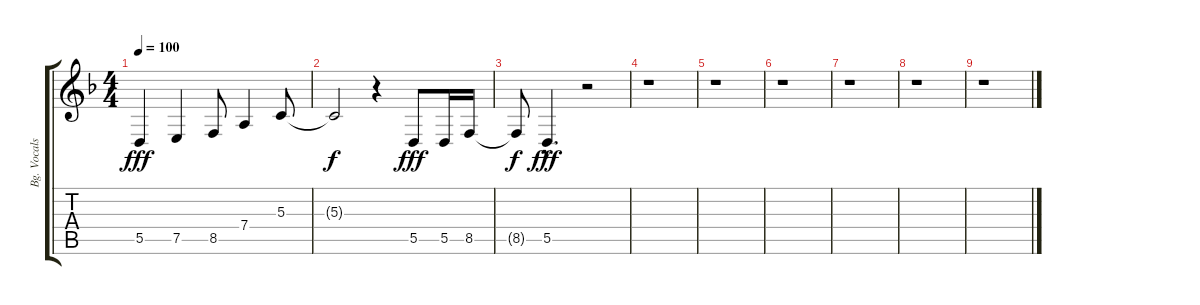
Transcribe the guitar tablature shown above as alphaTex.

\track ("Bg. Vocals" "Bg. Vocals") {instrument lead6voice}
\staff {score tabs}
\tuning (E4 B3 G3 D3 A2 E2) {hide}
\ts (4 4)
\tempo 100
\clef g2
\ks f
5.5.4{dy fff volume 0} 7.5.4 8.5.8 7.4.4 5.3.8 |
5.3{t}.2{dy f} r.4 5.5.8{dy fff} 5.5.16 8.5.16 |
8.5{t}.8{dy f} 5.5{hac}.4{d dy fff} r.2 |
r.1 |
r.1 |
r.1 |
r.1 |
r.1 |
r.1
